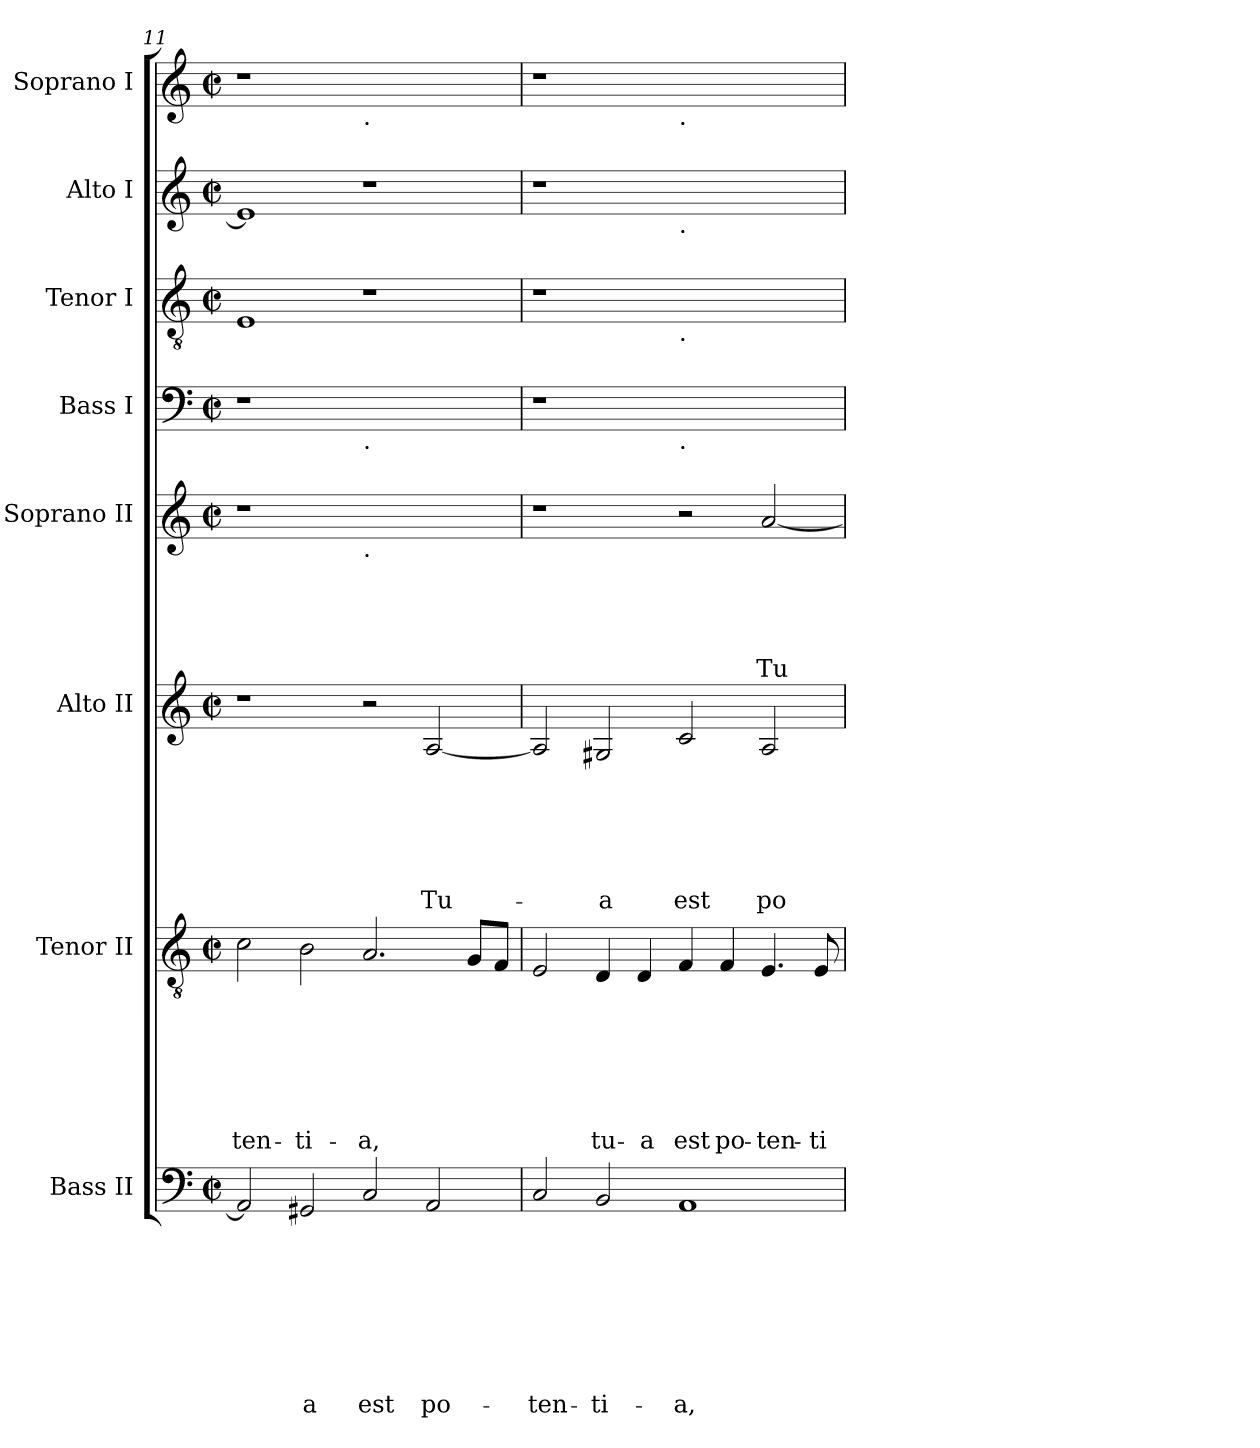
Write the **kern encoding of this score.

**kern	**text	**text	**text	**text	**text	**text	**text	**text	**kern	**text	**text	**text	**text	**text	**text	**text	**kern	**text	**text	**text	**text	**text	**text	**kern	**text	**text	**text	**text	**text	**kern	**kern	**text	**kern	**text	**kern
*part8	*part8	*part8	*part8	*part8	*part8	*part8	*part8	*part8	*part7	*part7	*part7	*part7	*part7	*part7	*part7	*part7	*part6	*part6	*part6	*part6	*part6	*part6	*part6	*part5	*part5	*part5	*part5	*part5	*part5	*part4	*part3	*part3	*part2	*part2	*part1
*staff8	*staff8	*staff8	*staff8	*staff8	*staff8	*staff8	*staff8	*staff8	*staff7	*staff7	*staff7	*staff7	*staff7	*staff7	*staff7	*staff7	*staff6	*staff6	*staff6	*staff6	*staff6	*staff6	*staff6	*staff5	*staff5	*staff5	*staff5	*staff5	*staff5	*staff4	*staff3	*staff3	*staff2	*staff2	*staff1
*I"Bass II	*	*	*	*	*	*	*	*	*I"Tenor II	*	*	*	*	*	*	*	*I"Alto II	*	*	*	*	*	*	*I"Soprano II	*	*	*	*	*	*I"Bass I	*I"Tenor I	*	*I"Alto I	*	*I"Soprano I
*clefF4	*	*	*	*	*	*	*	*	*clefGv2	*	*	*	*	*	*	*	*clefG2	*	*	*	*	*	*	*clefG2	*	*	*	*	*	*clefF4	*clefGv2	*	*clefG2	*	*clefG2
*k[]	*	*	*	*	*	*	*	*	*k[]	*	*	*	*	*	*	*	*k[]	*	*	*	*	*	*	*k[]	*	*	*	*	*	*k[]	*k[]	*	*k[]	*	*k[]
*C:	*	*	*	*	*	*	*	*	*C:	*	*	*	*	*	*	*	*C:	*	*	*	*	*	*	*C:	*	*	*	*	*	*C:	*C:	*	*C:	*	*C:
*M2/2	*	*	*	*	*	*	*	*	*M2/2	*	*	*	*	*	*	*	*M2/2	*	*	*	*	*	*	*M2/2	*	*	*	*	*	*M2/2	*M2/2	*	*M2/2	*	*M2/2
*met(c|)	*	*	*	*	*	*	*	*	*met(c|)	*	*	*	*	*	*	*	*met(c|)	*	*	*	*	*	*	*met(c|)	*	*	*	*	*	*met(c|)	*met(c|)	*	*met(c|)	*	*met(c|)
=11	=11	=11	=11	=11	=11	=11	=11	=11	=11	=11	=11	=11	=11	=11	=11	=11	=11	=11	=11	=11	=11	=11	=11	=11	=11	=11	=11	=11	=11	=11	=11	=11	=11	=11	=11
!	!	!	!	!	!	!	!	!	!	!	!	!	!	!	!	!LO:LY:b	!	!	!	!	!	!	!	!	!	!	!	!	!	!	!	!	!	!	!
2AA/]	.	.	.	.	.	.	.	.	2c\	.	.	.	.	.	.	-ten-	1r	.	.	.	.	.	.	1r	.	.	.	.	.	1r	1E	.	1e]	.	1r
!	!	!	!	!	!	!	!	!LO:LY:b	!	!	!	!	!	!	!	!LO:LY:b	!	!	!	!	!	!	!	!	!	!	!	!	!	!	!	!	!	!	!
2GG#X/	.	.	.	.	.	.	.	-a	2B\	.	.	.	.	.	.	-ti-	.	.	.	.	.	.	.	.	.	.	.	.	.	.	.	.	.	.	.
!	!	!	!	!	!	!	!	!	!	!	!	!	!	!	!	!	!	!	!	!	!	!	!	!	!	!	!	!	!	!	!	!	!	!	!LO:TX:b:t=.
!	!	!	!	!	!	!	!	!	!	!	!	!	!	!	!	!	!	!	!	!	!	!	!	!	!	!	!	!	!	!LO:TX:b:t=.	!	!	!	!	!
!	!	!	!	!	!	!	!	!	!	!	!	!	!	!	!	!	!	!	!	!	!	!	!	!LO:TX:b:t=.	!	!	!	!	!	!	!	!	!	!	!
!	!	!	!	!	!	!	!	!LO:LY:b	!	!	!	!	!	!	!	!LO:LY:b	!	!	!	!	!	!	!	!	!	!	!	!	!	!	!	!	!	!	!
2C/	.	.	.	.	.	.	.	est	2.A/	.	.	.	.	.	.	-a,	2r	.	.	.	.	.	.	1ryy	.	.	.	.	.	1ryy	1r	.	1r	.	1ryy
!	!	!	!	!	!	!	!	!LO:LY:b	!	!	!	!	!	!	!	!	!	!	!	!	!	!	!LO:LY:b	!	!	!	!	!	!	!	!	!	!	!	!
2AA/	.	.	.	.	.	.	.	po-	.	.	.	.	.	.	.	.	[<2A/	.	.	.	.	.	Tu-	.	.	.	.	.	.	.	.	.	.	.	.
.	.	.	.	.	.	.	.	.	8G/L	.	.	.	.	.	.	.	.	.	.	.	.	.	.	.	.	.	.	.	.	.	.	.	.	.	.
.	.	.	.	.	.	.	.	.	8F/J	.	.	.	.	.	.	.	.	.	.	.	.	.	.	.	.	.	.	.	.	.	.	.	.	.	.
=12	=12	=12	=12	=12	=12	=12	=12	=12	=12	=12	=12	=12	=12	=12	=12	=12	=12	=12	=12	=12	=12	=12	=12	=12	=12	=12	=12	=12	=12	=12	=12	=12	=12	=12	=12
!	!	!	!	!	!	!	!	!LO:LY:b	!	!	!	!	!	!	!	!	!	!	!	!	!	!	!	!	!	!	!	!	!	!	!	!	!	!	!
2C/	.	.	.	.	.	.	.	-ten-	2E/	.	.	.	.	.	.	.	2A/]	.	.	.	.	.	.	1r	.	.	.	.	.	1r	1r	.	1r	.	1r
!	!	!	!	!	!	!	!	!LO:LY:b	!	!	!	!	!	!	!	!LO:LY:b	!	!	!	!	!	!	!LO:LY:b	!	!	!	!	!	!	!	!	!	!	!	!
2BB/	.	.	.	.	.	.	.	-ti-	4D/	.	.	.	.	.	.	tu-	2G#X/	.	.	.	.	.	-a	.	.	.	.	.	.	.	.	.	.	.	.
!	!	!	!	!	!	!	!	!	!	!	!	!	!	!	!	!LO:LY:b	!	!	!	!	!	!	!	!	!	!	!	!	!	!	!	!	!	!	!
.	.	.	.	.	.	.	.	.	4D/	.	.	.	.	.	.	-a	.	.	.	.	.	.	.	.	.	.	.	.	.	.	.	.	.	.	.
!	!	!	!	!	!	!	!	!	!	!	!	!	!	!	!	!	!	!	!	!	!	!	!	!	!	!	!	!	!	!	!	!	!	!	!LO:TX:b:t=.
!	!	!	!	!	!	!	!	!	!	!	!	!	!	!	!	!	!	!	!	!	!	!	!	!	!	!	!	!	!	!	!	!	!LO:TX:b:t=.	!	!
!	!	!	!	!	!	!	!	!	!	!	!	!	!	!	!	!	!	!	!	!	!	!	!	!	!	!	!	!	!	!	!LO:TX:b:t=.	!	!	!	!
!	!	!	!	!	!	!	!	!	!	!	!	!	!	!	!	!	!	!	!	!	!	!	!	!	!	!	!	!	!	!LO:TX:b:t=.	!	!	!	!	!
!	!	!	!	!	!	!	!	!LO:LY:b	!	!	!	!	!	!	!	!LO:LY:b	!	!	!	!	!	!	!LO:LY:b	!	!	!	!	!	!	!	!	!	!	!	!
1AA	.	.	.	.	.	.	.	-a,	4F/	.	.	.	.	.	.	est	2c/	.	.	.	.	.	est	2r	.	.	.	.	.	1ryy	1ryy	.	1ryy	.	1ryy
!	!	!	!	!	!	!	!	!	!	!	!	!	!	!	!	!LO:LY:b	!	!	!	!	!	!	!	!	!	!	!	!	!	!	!	!	!	!	!
.	.	.	.	.	.	.	.	.	4F/	.	.	.	.	.	.	po-	.	.	.	.	.	.	.	.	.	.	.	.	.	.	.	.	.	.	.
!	!	!	!	!	!	!	!	!	!	!	!	!	!	!	!	!LO:LY:b	!	!	!	!	!	!	!LO:LY:b	!	!	!	!	!	!LO:LY:b	!	!	!	!	!	!
.	.	.	.	.	.	.	.	.	4.E/	.	.	.	.	.	.	-ten-	2A/	.	.	.	.	.	po-	[>2a/	.	.	.	.	Tu-	.	.	.	.	.	.
!	!	!	!	!	!	!	!	!	!	!	!	!	!	!	!	!LO:LY:b	!	!	!	!	!	!	!	!	!	!	!	!	!	!	!	!	!	!	!
.	.	.	.	.	.	.	.	.	8E/	.	.	.	.	.	.	-ti-	.	.	.	.	.	.	.	.	.	.	.	.	.	.	.	.	.	.	.
=	=	=	=	=	=	=	=	=	=	=	=	=	=	=	=	=	=	=	=	=	=	=	=	=	=	=	=	=	=	=	=	=	=	=	=
*-	*-	*-	*-	*-	*-	*-	*-	*-	*-	*-	*-	*-	*-	*-	*-	*-	*-	*-	*-	*-	*-	*-	*-	*-	*-	*-	*-	*-	*-	*-	*-	*-	*-	*-	*-
